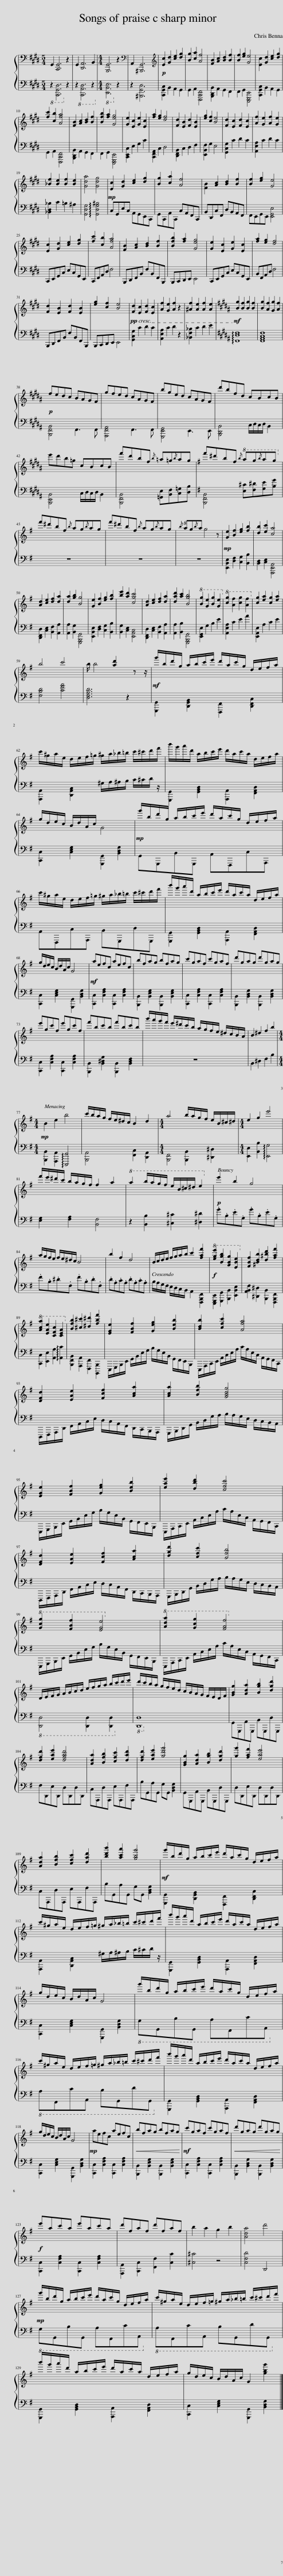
X:1
%%score { 1 | 2 }
L:1/8
M:5/4
I:linebreak $
K:E
V:1 bass
V:2 bass
V:1
 G,,2 [C,,G,,]6 z2 | G,,2 [D,,A,,]6 B,,2 |[M:4/4] [B,,,G,,]6 z2 |[K:bass] A,,2 [^B,,,G,,]6 |[K:treble]!p! [Ec]2 [Gd]2 [ce]2 [dg]2 | %5
 [Bg]2 [ca]2 [Af]4 | [FB]2 [Ac]2 [Bd]2 [Bf]2 | [Bf]2 [eg]2 [Ge]4 | [Ec]2 [Gd]2 [ce]2 [dg]2 |$ [fc']2 [cb]2 [Afa]4 | %10
 [FB]2 [Ac]2 [Bd]2 [Bf]2 | [Bfb]2 [fa]2 [Geg]4 | [Ge]2 [Ec]2 [Ge]2 [Ec]2 | [fa]2 [eg]2 [df]4 | [Fd]2 [EB]2 [Fd]2 [EB]2 | %15
 [eg]2 [cf]2 [Be]4 | [Fd]2 [Ec]2 [Fd]2 [Ec]2 | [Af]2 [Ge]2 [Af]2 [Ge]2 |$ [_Bf]2 [Be]2 [Bf]2 [Be]2 | [Gda]4 [Gdg]4 | %20
!mp! [Ec]2 [Gd]2 [ce]2 [dg]2 | [Bg]2 [ca]2 [Af]4 | [FB]2 [Ac]2 [Bd]2 [Bf]2 | [Bf]2 [eg]2 [Ge]4 |$ [Ec]2 [Gd]2 [ce]2 [dg]2 | %25
 [fc']2 [cb]2 [Afa]4 | [FB]2 [Ac]2 [Bd]2 [Bf]2 | [Bfb]2 [fa]2 [Geg]4 | [Ge]2 [Ec]2 [Ge]2 [Ec]2 | [fa]2 [eg]2 [df]4 |$ %30
 [Fd]2 [EB]2 [Fd]2 [EB]2 | [eg]2 [cf]2 [Be]4 |!pp! [Fd]2 [Ec]2 [Fd]2 [Ec]2 | [Af]2 [Ge]2 [Af]2 z2 | [^Af]2 [Ae]2 [Af]2 [Ae]2 | %35
[K:B]!mf! [Bg]2 [Bf]2 [Bg]2 [Bf]2 | [Bg]2 [Af]2 [Gg]2 [Af]2 |$!p! fedc BAGF | gfed cAGF | bged cAGF | %40
 d'bfd cBcB |$ e'd'b=g cBcB | f'd'bf{/b} =a=g{/b}ag |[K:G] f'^d'bf!8va(!{/b'} a'g'{/b'}a'g'!8va)! |$ f'^d'bf{/b} ag{/b}ag | %45
 f'^d'bf{/b} ag{/b}ag |!8va(!{/b'} a'g'{/b'}a' g'4 z!8va)! |!mp! [Ge]2 [Bf]2 [eg]2 [fb]2 | [db]2 [ec']2 [ca]4 |$ [Ad]2 [ce]2 [df]2 [da]2 | %50
 [da]2 [gb]2 [Bg]4 | [Ge]2 [Bf]2 [eg]2 [fb]2 | [be']2 [ad']2 [cgc']4 | [Ad]2 [ce]2 [df]2 [da]2 | [dad']2 [ac']2 [Bgb]4 | %55
!8va(! [bg']2 [ge']2 [bg']2 [ge']2!8va)! |!8va(! [c'g']2 [af']2 [c'g']2 [af']2!8va)! | [cg]2 [ea]2 [cg]2 [ea]2 |$ b4 c'4 | b/ b4 [ad']2 z z/ | %60
!mf! g'/b/d'/g/ a/b/c'/e'/ d'/a/c'/g/ d/e/f/a/ |$ c'/^g/a/e/ d/e/f/=g/ ^g/a/_b/=b/ c'/^c'/d'/f'/ | b'/g'/a'/d'/ a/b/c'/e'/ d'/a/c'/a/ d/e/f/a/ |$ g/d/e/c/ B/d/A/c/ G4 |!mp! g'/b/d'/g/ a/b/c'/e'/ d'/a/c'/g/ d/e/f/a/ |$ %65
 c'/^g/a/e/ d/e/f/=g/ ^g/a/_b/=b/ c'/^c'/d'/f'/ | b'/g'/a'/d'/ a/b/c'/e'/ d'/a/c'/a/ d/e/f/a/ |$ g/d/e/c/ B/d/A/c/ G4 |!mf! aefc aefc | bfag bfag | %70
 c'gaf c'gaf | d'gag d'gag |$ e'gc'f e'gc'f | f'bc'b f'bc'b | b'/a'/g'/f'/ e'/^d'/c'/b/ a/g/f/e/ ^d/c/B/A/ | %75
 B2 ^d2 f2 b2 |$[M:4/4]!mp! B2 e2 b4 | c'/b/a/g/ f/e/^d/c/ B2 d2 |[M:4/4] a4 b/a/g/f/ e/B/^c/^d/ |[M:4/4] e2 g2 e'4 |$ %80
 f'/e'/^d'/c'/ b/a/g/f/ f2 a2 |!8va(! a'2 b'/a'/g'/f'/ e'/b/^c'/^d'/ e'2!8va)! |!mp!!p! e'2 b2 g4 |$ a/g/f/e/ f/e/^d/c/ B4 | b2 f2 d4 | %85
 B/c/d/e/ f/g/a/b/ c'2 [faf']2 |!f!!f!!8va(! [e'g'e'']2 [bg'b']2 [gbg']2 [ebe']2!8va)! | [FBf]2 [B^db]2 [db^d']2 [faf']2 |$!8va(! [ac'a']2 [eae']2 [cfc']2 [cea]2!8va)! | [Bfb]2 [^c^c']2 [^d^d']2 [fbf']2 | %90
 [EGe]2 [FBf]2 [Geg]2 [Beb]2 | [Bdb]2 [cfc']2 [Afa]4 |$ [DFd]2 [EAe]2 [Fcf]2 [Aca]2 | [Aca]2 [Bfb]2 [GBdg]4 |$ [EGe]2 [FBf]2 [Geg]2 [Beb]2 | %95
 [eae']2 [dbd']2 [cfc']4 |$ [DFd]2 [EAe]2 [Fcf]2 [Aca]2 | [dgd']2 [cfc']2 [Bfb]4 |$!8va(! [gc'g']2 [fbf']2 [ege']4!8va)! |!8va(! [ad'a']2 [gc'g']2 [faf']4!8va)! |$ %100
 D/E/F/G/ A/B/c/d/ e/f/g/a/ b/c'/d'/e'/ | d'/c'/b/a/ g/f/e/d/ c/B/A/G/ F/E/D/F/ | [GBg]2 [Ada]2 [Bgb]2 [dgd']2 |$ [dfd']2 [eae']2 [dfad']4 | [Ada]2 [Bfb]2 [cfc']2 [dad']2 | %105
 [dfd']2 [eae']2 [gd'g']4 | [GBg]2 [Ada]2 [Bgb]2 [dgd']2 | [gg']2 [faf']2 [eae']4 |$ [Ada]2 [Bfb]2 [cfc']2 [dad']2 | [bd'b']2 [ac'a']2 [gbg']4 | %110
!mf! g'/b/d'/g/ a/b/c'/e'/ d'/a/c'/g/ d/e/f/a/ |$ c'/^g/a/e/ d/e/f/=g/ ^g/a/_b/=b/ c'/^c'/d'/f'/ | b'/g'/a'/d'/ a/b/c'/e'/ d'/a/c'/a/ d/e/f/a/ |$ g/d/e/c/ B/d/A/c/ G4 | g'/b/d'/g/ a/b/c'/e'/ d'/a/c'/g/ d/e/f/a/ |$ %115
 c'/^g/a/e/ d/e/f/=g/ ^g/a/_b/=b/ c'/^c'/d'/f'/ | b'/g'/a'/d'/ a/b/c'/e'/ d'/a/c'/a/ d/e/f/a/ |$ g/d/e/c/ B/d/A/c/ G4 |!mp! aefc aefc |!<(! bfag bfag!<)! | %120
!mf! c'gaf c'gaf |!<(! d'gag d'gag!<)! |$!f! e'ac'a e'ac'a | d'faf d'faf | b2 a2 g2 b2 | %125
 [Ada]4 d'4 |$!mp! g'/b/d'/g/ a/b/c'/e'/ d'/a/c'/g/ d/e/f/a/ | c'/^g/a/e/ d/e/f/=g/ ^g/a/_b/=b/ c'/^c'/d'/f'/ |$ b'/g'/a'/d'/ a/b/c'/e'/ d'/a/c'/a/ d/e/f/a/ | g/d/e/c/ B/d/A/c/ G2 [gbg']2 |] %130
V:2
!8vb(! z2 [C,,,G,,,D,,]6!8vb)! z2 |!8vb(! z2!8vb)! [C,,A,,D,]6 z2 |[M:4/4]!8vb(! [E,,,B,,,E,,]6!8vb)! z2 | z2 [^B,,,G,,D,]6 | [C,,G,,C,]2 B,,2 A,,2 G,,2 | %5
 G,,2 A,,2 [F,,,C,,F,,]4 | [B,,,D,,B,,]2 A,,2 G,,2 F,,2 | F,,2 G,,2 [E,,,G,,,E,,]4 | [C,,G,,C,]2 B,,2 A,,2 G,,2 |$ G,,2 A,,2 [F,,,C,,F,,]4 | %10
 [B,,,D,,B,,]2 A,,2 G,,2 F,,2 | F,,2 G,,2 [E,,,G,,,E,,]4 | [C,,E,,C,]2 E,2 G,2 C2 | [C,,F,,A,,]2 C,2 D,4 | [D,,F,,B,,]2 C,2 D,2 F,2 | %15
 [E,,B,,F,]2 G,2 E,4 | [G,,C,G,]2 C2 D2 C2 | [A,,E,A,]2 C2 D2 C2 |$ [_B,,D,_B,]2 C2 =B,2 ^A,2 | [G,,D,G,]4 !arpeggio![G,,D,G,^B,]4 | %20
 C,G,,E,C, A,,G,,E,,C,, | G,,C,,A,,C,, C,A,,F,,C,, | B,,D,,C,F,, D,B,,A,,F,, | F,,E,,G,,E,, [E,,G,,E,]4 |$ C,,E,,G,,C, E,C,G,,E,, | %25
 C,,F,,A,,D, F,4 | B,,,D,,F,,B,, F,B,,F,,B,,, | B,,,C,,D,,E,, E,,4 | C,,E,,G,,C, E,C,G,,E,, | B,,F,,A,,D, F,4 |$ %30
 B,,,D,,F,,B,, F,B,,F,,B,,, | B,,,C,,D,,E,, E,,4 | [G,,C,G,]2 C2 D2 C2 | [A,,E,A,]2 C2 D2 z2 | [_B,,F,_B,]2 C2 D2 E2 | %35
[K:B] !arpeggio![F,,D,F,]8 | [F,,A,,C,F,]8 |$ [B,,,F,,B,,]4 F,,3 F,, | [A,,,F,,A,,]4 F,,3 F,, | [G,,,E,,G,,]4 E,,3 E,, | %40
 [B,,,D,,B,,]4 C,/D,/C,/D,/ B,,2 |$ [B,,,E,,B,,]4 C,/D,/C,/D,/ B,,2 | [B,,,F,,B,,]4 [=G,,E,][B,,F,][C,=G,][D,B,] |[K:G] [B,,,F,,B,,]4 [E,^C][F,^D][G,E][B,G] |$ z8 | %45
 z8 | z8 | [E,,B,,E,]2 [D,F,]2 [C,G,]2 [B,,B,]2 | [B,,D,]2 [C,E,]2 [A,,,E,,A,,]4 |$ [D,,F,,D,]2 [C,E,]2 [B,,F,]2 [A,,A,]2 | %50
 [A,,A,]2 [B,,G,]2 [G,,,B,,,G,,]4 | [E,,B,,E,]2 [D,F,]2 [C,G,]2 [B,,B,]2 | [B,,G,]2 [C,E,]2 [E,,A,,C,]4 | [D,,F,,D,]2 [C,E,]2 [B,,F,]2 [A,,A,]2 | [A,,A,]2 [B,,B,]2 [G,,,B,,,G,,]4 | %55
 [E,,G,,E,]2 G,2 B,2 E2 | [A,,E,A,]2 C2 E2 A2 | [E,,A,,E,]2 A,2 C2 E2 |$ [F,B,D]4 [CFA]4 | [D,F,A,D]6 z2 | %60
 [G,,,G,,]2 [D,,G,,B,,]2 [F,,,F,,]2 [D,,F,,C,]2 |$ [A,,,A,,]2 [D,,A,,C,]2 ^G,/A,/^A,/B,/ C/^C/D/ z/ | [G,,,G,,]2 [G,,B,,D,]2 [A,,,A,,]2 [F,,A,,D,]2 |$ [C,,C,]2 [C,E,G,]2 [G,,,G,,]2 [B,,D,G,]2 | G,,G,,,B,,G,,, A,,F,,,C,A,,, |$ %65
 A,,F,,,C,A,,, B,,G,,,D,G,,, | [G,,,G,,]2 [G,,B,,D,]2 [A,,,A,,]2 [F,,A,,D,]2 |$ [C,,C,]2 [C,E,G,]2 [G,,,G,,]2 [B,,D,G,]2 | [C,,C,]2 [C,F,A,]2 [C,,C,]2 [C,F,A,]2 | [B,,,B,,]2 [B,,E,G,]2 [B,,,B,,]2 [B,,E,G,]2 | %70
 [C,,C,]2 [C,F,A,]2 [C,,C,]2 [C,F,A,]2 | [B,,,B,,]2 [B,,D,G,]2 [B,,,B,,]2 [B,,D,G,]2 |$ [C,,C,]2 [C,F,A,]2 [C,,C,]2 [C,F,A,]2 | [B,,,B,,]2 [B,,^D,G,]2 [B,,,B,,]2 [B,,D,F,]2 | z8 | %75
 B,,2 ^D,2 F,2 B,2 |$[M:4/4] [B,,,B,,]2 [A,,,A,,]2 !arpeggio![E,,,G,,]4 | [B,,,A,,]4 [F,,C,]2 [D,,A,,]2 |[M:4/4] [B,,,F,,]4 [B,,,B,,]2 [^D,,^D,]2 |[M:4/4] [E,,E,]2 [B,,B,]2 !arpeggio![E,,G,]4 |$ %80
 [E,G,]2 [F,A,]2 [B,,F,]4 | z2 [B,,B,]2 [^C,^C]2 [^D,^D]2 | .G.B,.E.G, .G.B,.E.G, |$ .F.B,.^D.F, .F.B,.D.F, | .D.A,.C.A, .D.A,.C.A, | %85
 B,/A,/G,/F,/ E,/D,/C,/B,,/ A,,2 [F,,,B,,,F,,]2 | [E,,,G,,,E,,]2 [G,,,G,,]2 [B,,,B,,]2 [E,,B,,E,]2 | [A,,B,,F,]2 [^D,,^D,]2 [B,,,B,,]2 [F,,,B,,,F,,]2 |$ [C,,C,]2 [E,,E,]2 [A,,A,]2 !arpeggio![A,,C]2 | [B,,,F,,B,,]2 [A,,,A,,]2 [F,,,F,,]2 [B,,,,B,,,]2 | %90
 E,,,/G,,,/B,,,/E,,/ G,,/B,,/E,/G,/ B,/G,/E,/B,,/ G,,/F,,/E,,/B,,,/ | E,,,/A,,,/C,,/E,,/ A,,/C,/E,/A,/ C/A,/E,/C,/ A,,/G,,/F,,/C,,/ |$ D,,,/F,,,/A,,,/D,,/ F,,/A,,/C,/E,/ D,/C,/A,,/F,,/ D,,/C,,/B,,,/A,,,/ | G,,,/B,,,/D,,/G,,/ B,,/D,/G,/A,/ B,/A,/G,/E,/ D,/C,/B,,/A,,/ |$ E,,,/G,,,/B,,,/E,,/ G,,/B,,/E,/G,/ B,/G,/E,/B,,/ G,,/F,,/E,,/B,,,/ | %95
 E,,,/A,,,/C,,/E,,/ A,,/C,/E,/A,/ C/A,/E,/C,/ A,,/G,,/F,,/C,,/ |$ D,,,/F,,,/A,,,/D,,/ F,,/A,,/C,/E,/ D,/C,/A,,/F,,/ D,,/C,,/B,,,/A,,,/ | G,,,/B,,,/D,,/G,,/ B,,/D,/G,/A,/ B,/A,/G,/E,/ D,/C,/B,,/A,,/ |$ E,,,/G,,,/B,,,/E,,/ G,,/B,,/E,/G,/ B,/G,/E,/B,,/ G,,/F,,/E,,/B,,,/ | E,,,/A,,,/C,,/E,,/ A,,/C,/E,/A,/ C/A,/E,/C,/ A,,/G,,/F,,/C,,/ |$ %100
!8vb(! [D,,,D,,]4 [D,,,D,,]2 [D,,,D,,]2!8vb)! |!8vb(! [D,,,D,,]8!8vb)! | G,,G,,,A,,G,,, B,,G,,,D,G,,, |$ F,D,,E,D,, D,D,,D,D,, | C,A,,,D,A,,, E,A,,,F,A,,, | %105
 B,G,,A,G,, G,G,, [B,,D,G,]2 | G,,G,,,A,,G,,, B,,G,,,D,G,,, | D,D,,E,D,, D,D,,D,D,, |$ C,A,,,D,A,,, E,A,,,F,A,,, | B,G,,A,G,, G,G,, [B,,D,G,]2 | %110
 [G,,,G,,]2 [D,,G,,B,,]2 [F,,,F,,]2 [D,,F,,C,]2 |$ [A,,,A,,]2 [D,,A,,C,]2 ^G,/A,/^A,/B,/ C/^C/D/ z/ | [G,,,G,,]2 [G,,B,,D,]2 [A,,,A,,]2 [F,,A,,D,]2 |$ [C,,C,]2 [C,E,G,]2 [G,,,G,,]2 [B,,D,G,]2 |!8vb(! G,,G,,,B,,G,,, A,,F,,,C,A,,,!8vb)! |$ %115
!8vb(! A,,F,,,C,A,,, B,,G,,,D,G,,,!8vb)! | [G,,,G,,]2 [G,,B,,D,]2 [A,,,A,,]2 [F,,A,,D,]2 |$ [C,,C,]2 [C,E,G,]2 [G,,,G,,]2 [B,,D,G,]2 | [C,,C,]2 [C,F,A,]2 [C,,C,]2 [C,F,A,]2 | [B,,,B,,]2 [B,,E,G,]2 [B,,,B,,]2 [B,,E,G,]2 | %120
 [C,,C,]2 [C,F,A,]2 [C,,C,]2 [C,F,A,]2 | [B,,,B,,]2 [B,,D,G,]2 [B,,,B,,]2 [B,,D,G,]2 |$ [C,,C,]2 [C,F,A,]2 [C,,C,]2 [C,F,A,]2 | [A,,,A,,]2 [C,,C,]2 [F,,F,]2 [C,C]2 | [^C,^C]4 z4 | %125
 [C,F,D]4 D,,4 |$!8vb(! G,,G,,,B,,G,,, A,,F,,,C,A,,,!8vb)! |!8vb(! A,,F,,,C,A,,, B,,G,,,D,G,,,!8vb)! |$ [G,,,G,,]2 [G,,B,,D,]2 [A,,,A,,]2 [F,,A,,D,]2 | [C,,C,]2 [C,E,G,]2 [G,,,G,,]2 [B,,D,G,]2 |] %130
